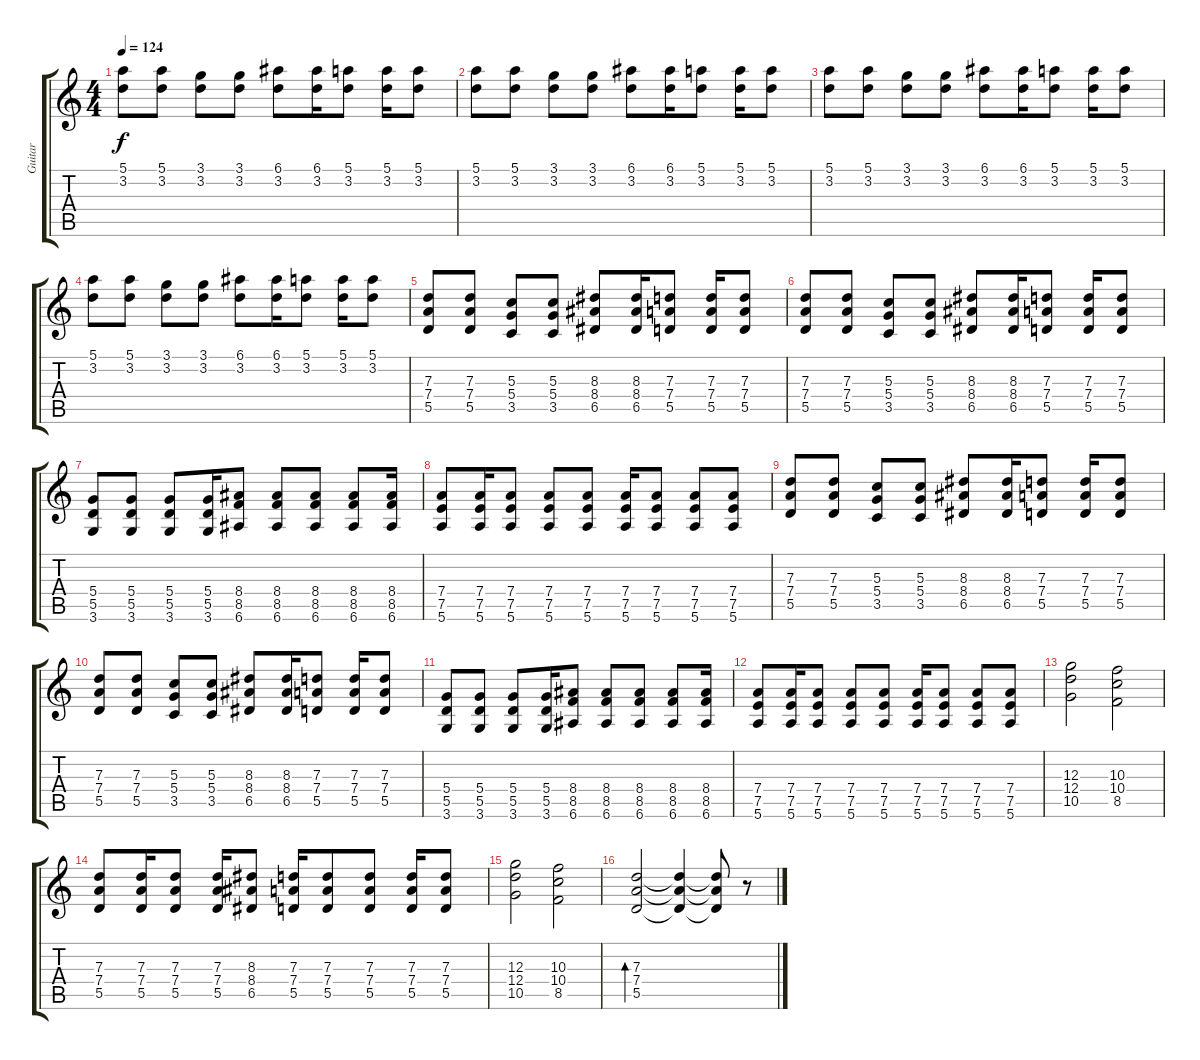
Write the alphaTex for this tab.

\track ("Guitar" "Guitar") {instrument distortionguitar}
\staff {score tabs}
\tuning (E4 B3 G3 D3 A2 E2) {hide}
\ts (4 4)
\tempo 124
\clef g2
\ks c
(5.1 3.2).8{dy f instrument distortionguitar} (5.1 3.2).8 (3.1 3.2).8 (3.1 3.2).8 (6.1 3.2).8 (6.1 3.2).16 (5.1 3.2).8 (5.1 3.2).16 (5.1 3.2).8 |
(5.1 3.2).8 (5.1 3.2).8 (3.1 3.2).8 (3.1 3.2).8 (6.1 3.2).8 (6.1 3.2).16 (5.1 3.2).8 (5.1 3.2).16 (5.1 3.2).8 |
(5.1 3.2).8 (5.1 3.2).8 (3.1 3.2).8 (3.1 3.2).8 (6.1 3.2).8 (6.1 3.2).16 (5.1 3.2).8 (5.1 3.2).16 (5.1 3.2).8 |
(5.1 3.2).8 (5.1 3.2).8 (3.1 3.2).8 (3.1 3.2).8 (6.1 3.2).8 (6.1 3.2).16 (5.1 3.2).8 (5.1 3.2).16 (5.1 3.2).8 |
(7.3 7.4 5.5).8 (7.3 7.4 5.5).8 (5.3 5.4 3.5).8 (5.3 5.4 3.5).8 (8.3 8.4 6.5).8 (8.3 8.4 6.5).16 (7.3 7.4 5.5).8 (7.3 7.4 5.5).16 (7.3 7.4 5.5).8 |
(7.3 7.4 5.5).8 (7.3 7.4 5.5).8 (5.3 5.4 3.5).8 (5.3 5.4 3.5).8 (8.3 8.4 6.5).8 (8.3 8.4 6.5).16 (7.3 7.4 5.5).8 (7.3 7.4 5.5).16 (7.3 7.4 5.5).8 |
(5.4 5.5 3.6).8 (5.4 5.5 3.6).8 (5.4 5.5 3.6).8 (5.4 5.5 3.6).16 (8.4 8.5 6.6).8 (8.4 8.5 6.6).8 (8.4 8.5 6.6).8 (8.4 8.5 6.6).8 (8.4 8.5 6.6).16 |
(7.4 7.5 5.6).8 (7.4 7.5 5.6).16 (7.4 7.5 5.6).8 (7.4 7.5 5.6).8 (7.4 7.5 5.6).8 (7.4 7.5 5.6).16 (7.4 7.5 5.6).8 (7.4 7.5 5.6).8 (7.4 7.5 5.6).8 |
(7.3 7.4 5.5).8 (7.3 7.4 5.5).8 (5.3 5.4 3.5).8 (5.3 5.4 3.5).8 (8.3 8.4 6.5).8 (8.3 8.4 6.5).16 (7.3 7.4 5.5).8 (7.3 7.4 5.5).16 (7.3 7.4 5.5).8 |
(7.3 7.4 5.5).8 (7.3 7.4 5.5).8 (5.3 5.4 3.5).8 (5.3 5.4 3.5).8 (8.3 8.4 6.5).8 (8.3 8.4 6.5).16 (7.3 7.4 5.5).8 (7.3 7.4 5.5).16 (7.3 7.4 5.5).8 |
(5.4 5.5 3.6).8 (5.4 5.5 3.6).8 (5.4 5.5 3.6).8 (5.4 5.5 3.6).16 (8.4 8.5 6.6).8 (8.4 8.5 6.6).8 (8.4 8.5 6.6).8 (8.4 8.5 6.6).8 (8.4 8.5 6.6).16 |
(7.4 7.5 5.6).8 (7.4 7.5 5.6).16 (7.4 7.5 5.6).8 (7.4 7.5 5.6).8 (7.4 7.5 5.6).8 (7.4 7.5 5.6).16 (7.4 7.5 5.6).8 (7.4 7.5 5.6).8 (7.4 7.5 5.6).8 |
(12.3 12.4 10.5).2 (10.3 10.4 8.5).2 |
(7.3 7.4 5.5).8 (7.3 7.4 5.5).16 (7.3 7.4 5.5).8 (7.3 7.4 5.5).16 (8.3 8.4 6.5).8 (7.3 7.4 5.5).16 (7.3 7.4 5.5).8 (7.3 7.4 5.5).8 (7.3 7.4 5.5).16 (7.3 7.4 5.5).8 |
(12.3 12.4 10.5).2 (10.3 10.4 8.5).2 |
(7.3 7.4 5.5).2{bd 60} (7.3{t} 7.4{t} 5.5{t}).4 (7.3{t} 7.4{t} 5.5{t}).8 r.8
